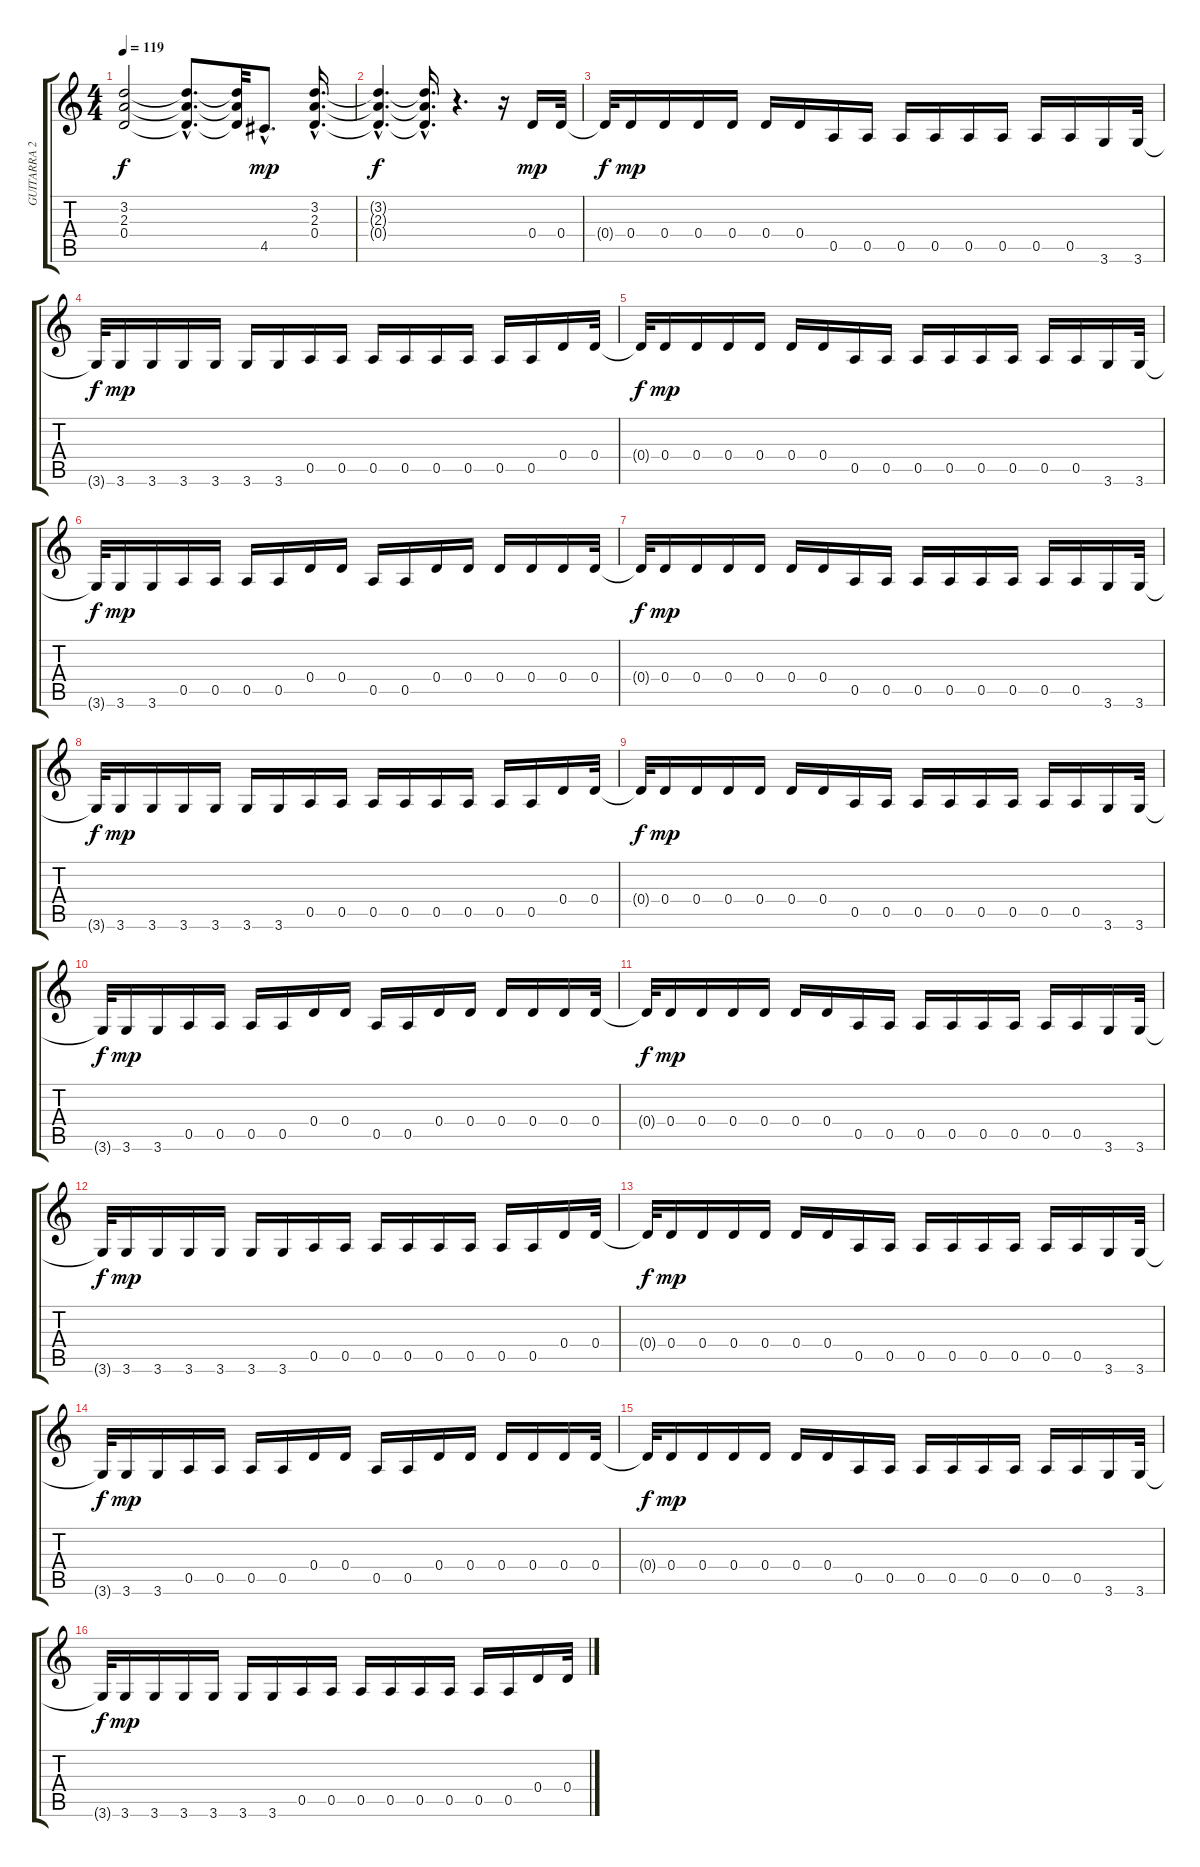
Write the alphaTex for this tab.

\track ("GUITARRA 2" "GUITARRA 2") {instrument distortionguitar}
\staff {score tabs}
\tuning (E4 B3 G3 D3 A2 E2) {hide}
\ts (4 4)
\tempo 119
\clef g2
\ks c
(3.2{t} 2.3{t} 0.4{t}).2{dy f} (3.2{hac t} 2.3{hac t} 0.4{hac t}).8{d} (3.2{t} 2.3{t} 0.4{t}).32 4.5{hac}.8{d dy mp} (3.2{hac} 2.3{hac} 0.4{hac}).16{d} |
(3.2{hac t} 2.3{hac t} 0.4{hac t}).4{d dy f} (3.2{hac t} 2.3{hac t} 0.4{hac t}).16{d} r.4{d} r.16 0.4.16{dy mp} 0.4.32 |
0.4{t}.32{dy f} 0.4.16{dy mp} 0.4.16 0.4.16 0.4.16 0.4.16 0.4.16 0.5.16 0.5.16 0.5.16 0.5.16 0.5.16 0.5.16 0.5.16 0.5.16 3.6.16 3.6.32 |
3.6{t}.32{dy f} 3.6.16{dy mp} 3.6.16 3.6.16 3.6.16 3.6.16 3.6.16 0.5.16 0.5.16 0.5.16 0.5.16 0.5.16 0.5.16 0.5.16 0.5.16 0.4.16 0.4.32 |
0.4{t}.32{dy f} 0.4.16{dy mp} 0.4.16 0.4.16 0.4.16 0.4.16 0.4.16 0.5.16 0.5.16 0.5.16 0.5.16 0.5.16 0.5.16 0.5.16 0.5.16 3.6.16 3.6.32 |
3.6{t}.32{dy f} 3.6.16{dy mp} 3.6.16 0.5.16 0.5.16 0.5.16 0.5.16 0.4.16 0.4.16 0.5.16 0.5.16 0.4.16 0.4.16 0.4.16 0.4.16 0.4.16 0.4.32 |
0.4{t}.32{dy f} 0.4.16{dy mp} 0.4.16 0.4.16 0.4.16 0.4.16 0.4.16 0.5.16 0.5.16 0.5.16 0.5.16 0.5.16 0.5.16 0.5.16 0.5.16 3.6.16 3.6.32 |
3.6{t}.32{dy f} 3.6.16{dy mp} 3.6.16 3.6.16 3.6.16 3.6.16 3.6.16 0.5.16 0.5.16 0.5.16 0.5.16 0.5.16 0.5.16 0.5.16 0.5.16 0.4.16 0.4.32 |
0.4{t}.32{dy f} 0.4.16{dy mp} 0.4.16 0.4.16 0.4.16 0.4.16 0.4.16 0.5.16 0.5.16 0.5.16 0.5.16 0.5.16 0.5.16 0.5.16 0.5.16 3.6.16 3.6.32 |
3.6{t}.32{dy f} 3.6.16{dy mp} 3.6.16 0.5.16 0.5.16 0.5.16 0.5.16 0.4.16 0.4.16 0.5.16 0.5.16 0.4.16 0.4.16 0.4.16 0.4.16 0.4.16 0.4.32 |
0.4{t}.32{dy f} 0.4.16{dy mp} 0.4.16 0.4.16 0.4.16 0.4.16 0.4.16 0.5.16 0.5.16 0.5.16 0.5.16 0.5.16 0.5.16 0.5.16 0.5.16 3.6.16 3.6.32 |
3.6{t}.32{dy f} 3.6.16{dy mp} 3.6.16 3.6.16 3.6.16 3.6.16 3.6.16 0.5.16 0.5.16 0.5.16 0.5.16 0.5.16 0.5.16 0.5.16 0.5.16 0.4.16 0.4.32 |
0.4{t}.32{dy f} 0.4.16{dy mp} 0.4.16 0.4.16 0.4.16 0.4.16 0.4.16 0.5.16 0.5.16 0.5.16 0.5.16 0.5.16 0.5.16 0.5.16 0.5.16 3.6.16 3.6.32 |
3.6{t}.32{dy f} 3.6.16{dy mp} 3.6.16 0.5.16 0.5.16 0.5.16 0.5.16 0.4.16 0.4.16 0.5.16 0.5.16 0.4.16 0.4.16 0.4.16 0.4.16 0.4.16 0.4.32 |
0.4{t}.32{dy f} 0.4.16{dy mp} 0.4.16 0.4.16 0.4.16 0.4.16 0.4.16 0.5.16 0.5.16 0.5.16 0.5.16 0.5.16 0.5.16 0.5.16 0.5.16 3.6.16 3.6.32 |
3.6{t}.32{dy f} 3.6.16{dy mp} 3.6.16 3.6.16 3.6.16 3.6.16 3.6.16 0.5.16 0.5.16 0.5.16 0.5.16 0.5.16 0.5.16 0.5.16 0.5.16 0.4.16 0.4.32
